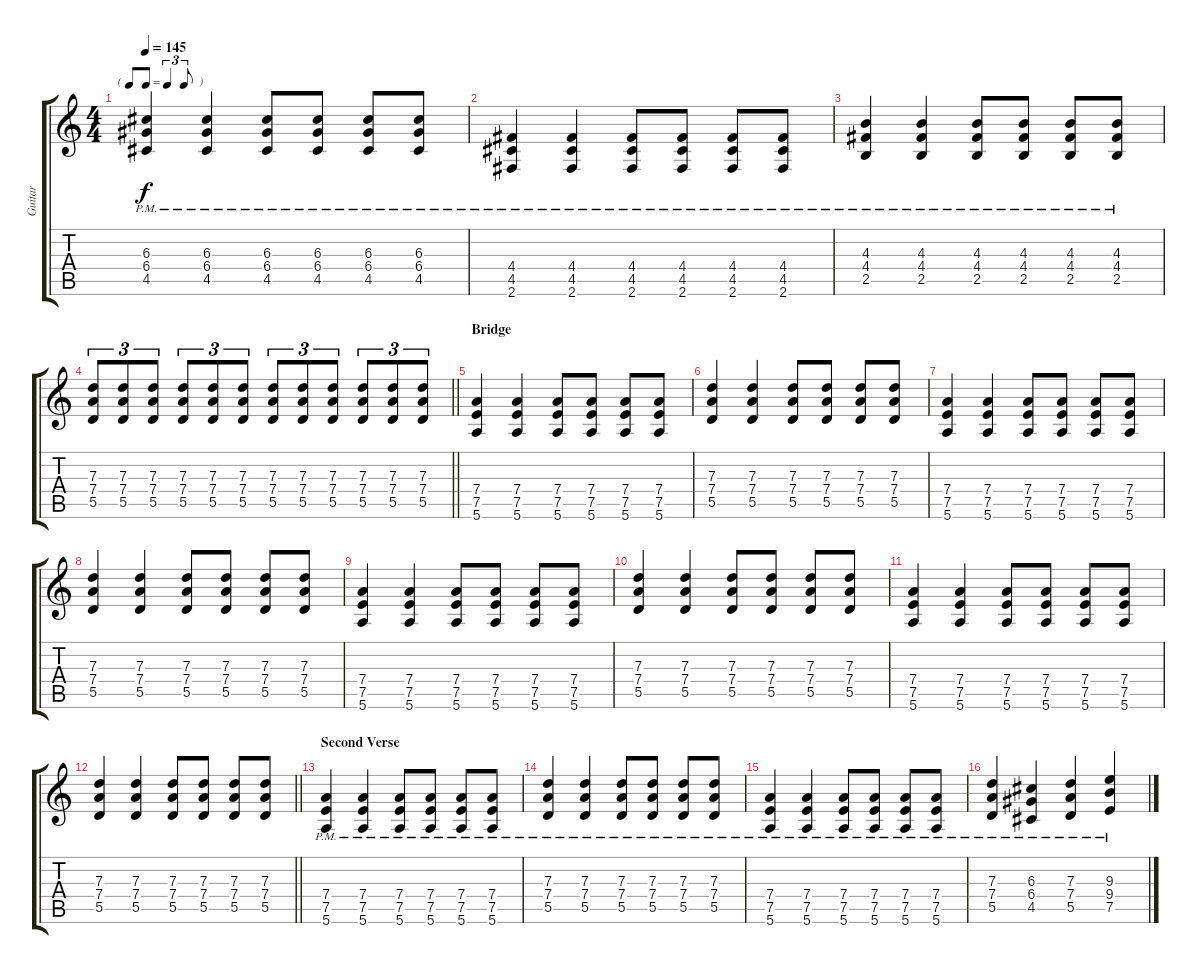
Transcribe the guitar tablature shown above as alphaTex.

\track ("Guitar" "Guitar") {instrument distortionguitar}
\staff {score tabs}
\tuning (E4 B3 G3 D3 A2 E2) {hide}
\ts (4 4)
\tf triplet8th
\tempo 145
\clef g2
\ks c
(6.3{pm} 6.4{pm} 4.5{pm}).4{dy f} (6.3{pm} 6.4{pm} 4.5{pm}).4 (6.3{pm} 6.4{pm} 4.5{pm}).8 (6.3{pm} 6.4{pm} 4.5{pm}).8 (6.3{pm} 6.4{pm} 4.5{pm}).8 (6.3{pm} 6.4{pm} 4.5{pm}).8 |
(4.4{pm} 4.5{pm} 2.6{pm}).4 (4.4{pm} 4.5{pm} 2.6{pm}).4 (4.4{pm} 4.5{pm} 2.6{pm}).8 (4.4{pm} 4.5{pm} 2.6{pm}).8 (4.4{pm} 4.5{pm} 2.6{pm}).8 (4.4{pm} 4.5{pm} 2.6{pm}).8 |
(4.3{pm} 4.4{pm} 2.5{pm}).4 (4.3{pm} 4.4{pm} 2.5{pm}).4 (4.3{pm} 4.4{pm} 2.5{pm}).8 (4.3{pm} 4.4{pm} 2.5{pm}).8 (4.3{pm} 4.4{pm} 2.5{pm}).8 (4.3{pm} 4.4{pm} 2.5{pm}).8 |
\barLineRight lightlight
(7.3 7.4 5.5).8{tu (3 2)} (7.3 7.4 5.5).8{tu (3 2)} (7.3 7.4 5.5).8{tu (3 2)} (7.3 7.4 5.5).8{tu (3 2)} (7.3 7.4 5.5).8{tu (3 2)} (7.3 7.4 5.5).8{tu (3 2)} (7.3 7.4 5.5).8{tu (3 2)} (7.3 7.4 5.5).8{tu (3 2)} (7.3 7.4 5.5).8{tu (3 2)} (7.3 7.4 5.5).8{tu (3 2)} (7.3 7.4 5.5).8{tu (3 2)} (7.3 7.4 5.5).8{tu (3 2)} |
\section ("" "Bridge")
(7.4 7.5 5.6).4 (7.4 7.5 5.6).4 (7.4 7.5 5.6).8 (7.4 7.5 5.6).8 (7.4 7.5 5.6).8 (7.4 7.5 5.6).8 |
(7.3 7.4 5.5).4 (7.3 7.4 5.5).4 (7.3 7.4 5.5).8 (7.3 7.4 5.5).8 (7.3 7.4 5.5).8 (7.3 7.4 5.5).8 |
(7.4 7.5 5.6).4 (7.4 7.5 5.6).4 (7.4 7.5 5.6).8 (7.4 7.5 5.6).8 (7.4 7.5 5.6).8 (7.4 7.5 5.6).8 |
(7.3 7.4 5.5).4 (7.3 7.4 5.5).4 (7.3 7.4 5.5).8 (7.3 7.4 5.5).8 (7.3 7.4 5.5).8 (7.3 7.4 5.5).8 |
(7.4 7.5 5.6).4 (7.4 7.5 5.6).4 (7.4 7.5 5.6).8 (7.4 7.5 5.6).8 (7.4 7.5 5.6).8 (7.4 7.5 5.6).8 |
(7.3 7.4 5.5).4 (7.3 7.4 5.5).4 (7.3 7.4 5.5).8 (7.3 7.4 5.5).8 (7.3 7.4 5.5).8 (7.3 7.4 5.5).8 |
(7.4 7.5 5.6).4 (7.4 7.5 5.6).4 (7.4 7.5 5.6).8 (7.4 7.5 5.6).8 (7.4 7.5 5.6).8 (7.4 7.5 5.6).8 |
\barLineRight lightlight
(7.3 7.4 5.5).4 (7.3 7.4 5.5).4 (7.3 7.4 5.5).8 (7.3 7.4 5.5).8 (7.3 7.4 5.5).8 (7.3 7.4 5.5).8 |
\section ("" "Second Verse")
(7.4{pm} 7.5{pm} 5.6{pm}).4 (7.4{pm} 7.5{pm} 5.6{pm}).4 (7.4{pm} 7.5{pm} 5.6{pm}).8 (7.4{pm} 7.5{pm} 5.6{pm}).8 (7.4{pm} 7.5{pm} 5.6{pm}).8 (7.4{pm} 7.5{pm} 5.6{pm}).8 |
(7.3{pm} 7.4{pm} 5.5{pm}).4 (7.3{pm} 7.4{pm} 5.5{pm}).4 (7.3{pm} 7.4{pm} 5.5{pm}).8 (7.3{pm} 7.4{pm} 5.5{pm}).8 (7.3{pm} 7.4{pm} 5.5{pm}).8 (7.3{pm} 7.4{pm} 5.5{pm}).8 |
(7.4{pm} 7.5{pm} 5.6{pm}).4 (7.4{pm} 7.5{pm} 5.6{pm}).4 (7.4{pm} 7.5{pm} 5.6{pm}).8 (7.4{pm} 7.5{pm} 5.6{pm}).8 (7.4{pm} 7.5{pm} 5.6{pm}).8 (7.4{pm} 7.5{pm} 5.6{pm}).8 |
(7.3{pm} 7.4{pm} 5.5{pm}).4 (6.3{pm} 6.4{pm} 4.5{pm}).4 (7.3{pm} 7.4{pm} 5.5{pm}).4 (9.3{pm} 9.4{pm} 7.5{pm}).4
